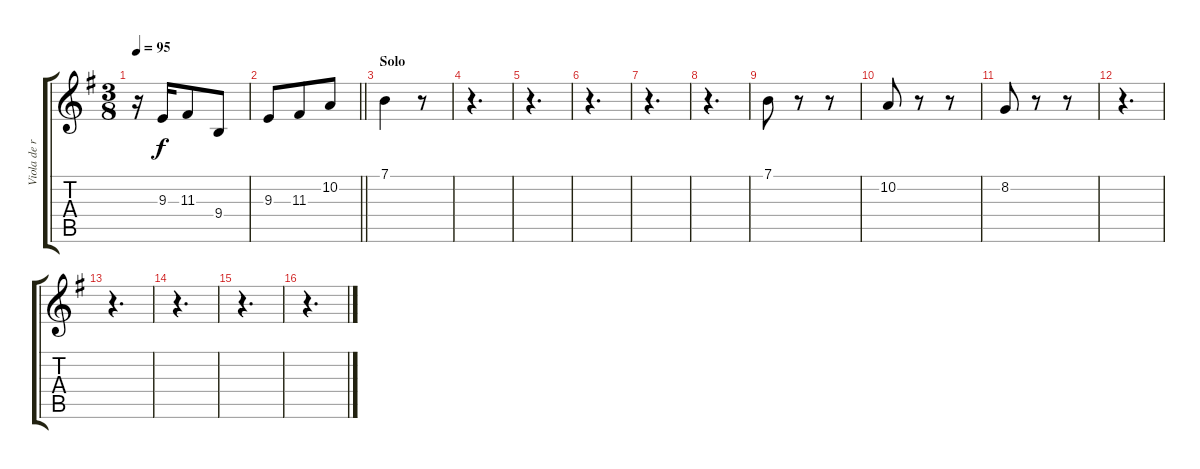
\track ("Viola de ripieno" "Viola de r") {instrument viola}
\staff {score tabs}
\tuning (E4 B3 G3 D3 A2 E2) {hide}
\ts (3 8)
\tempo 95
\clef g2
\ks g
r.16{dy f} 9.3.16{beam merge} 11.3.8{beam merge} 9.4.8 |
\barLineRight lightlight
9.3.8 11.3.8 10.2.8 |
\section ("" "Solo")
7.1.4 r.8 |
r.4{d} |
r.4{d} |
r.4{d} |
r.4{d} |
r.4{d} |
7.1.8 r.8 r.8 |
10.2.8 r.8 r.8 |
8.2.8 r.8 r.8 |
r.4{d} |
r.4{d} |
r.4{d} |
r.4{d} |
r.4{d}
